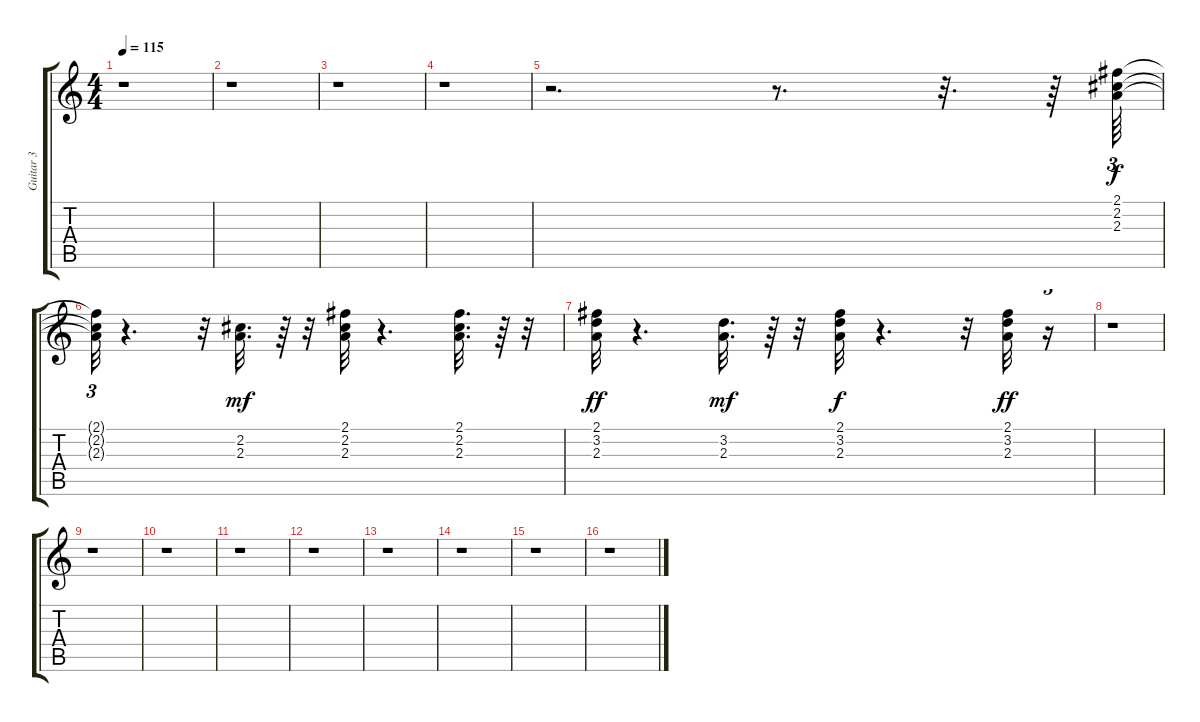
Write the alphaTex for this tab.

\track ("Guitar 3" "Guitar 3") {instrument electricguitarmuted}
\staff {score tabs}
\tuning (E4 B3 G3 D3 A2 E2) {hide}
\ts (4 4)
\tempo 115
\clef g2
\ks c
r.1{dy mf} |
r.1 |
r.1 |
r.1 |
r.2{d} r.8{d} r.32{d} r.64 (2.1 2.2 2.3).64{tu (3 2) dy f} |
(2.1{t} 2.2{t} 2.3{t}).32{tu (3 2)} r.4{d} r.32 (2.2 2.3).32{d dy mf} r.64 r.32 (2.1 2.2 2.3).32 r.4{d} (2.1 2.2 2.3).32{d} r.64 r.32 |
(2.1 3.2 2.3).32{dy ff} r.4{d} (3.2 2.3).32{d dy mf} r.64 r.32 (2.1 3.2 2.3).32{dy f} r.4{d} r.32 (2.1 3.2 2.3).32{dy ff} r.16{tu (3 2)} |
r.1 |
r.1 |
r.1 |
r.1 |
r.1 |
r.1 |
r.1 |
r.1 |
r.1
